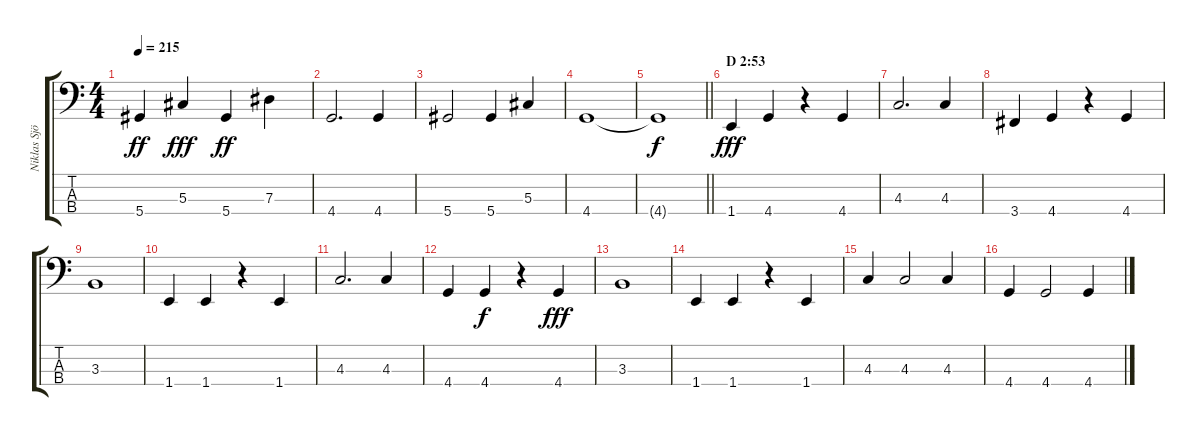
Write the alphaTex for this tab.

\track ("Niklas Sjöström     (Bass Guitar)" "Niklas Sjö") {instrument electricbassfinger}
\staff {score tabs}
\tuning (Gb2 Db2 Ab1 Eb1) {hide}
\ts (4 4)
\tempo 215
\clef f4
\ks c
5.4.4{dy ff} 5.3.4{dy fff} 5.4.4{dy ff} 7.3.4 |
4.4.2{d} 4.4.4 |
5.4.2 5.4.4 5.3.4 |
4.4.1 |
\barLineRight lightlight
4.4{t}.1{dy f} |
\section ("" "D 2:53")
1.4.4{dy fff} 4.4.4 r.4 4.4.4 |
4.3.2{d} 4.3.4 |
3.4.4 4.4.4 r.4 4.4.4 |
3.3.1 |
1.4.4 1.4.4 r.4 1.4.4 |
4.3.2{d} 4.3.4 |
4.4.4 4.4.4{dy f} r.4 4.4.4{dy fff} |
3.3.1 |
1.4.4 1.4.4 r.4 1.4.4 |
4.3.4 4.3.2 4.3.4 |
4.4.4 4.4.2 4.4.4
